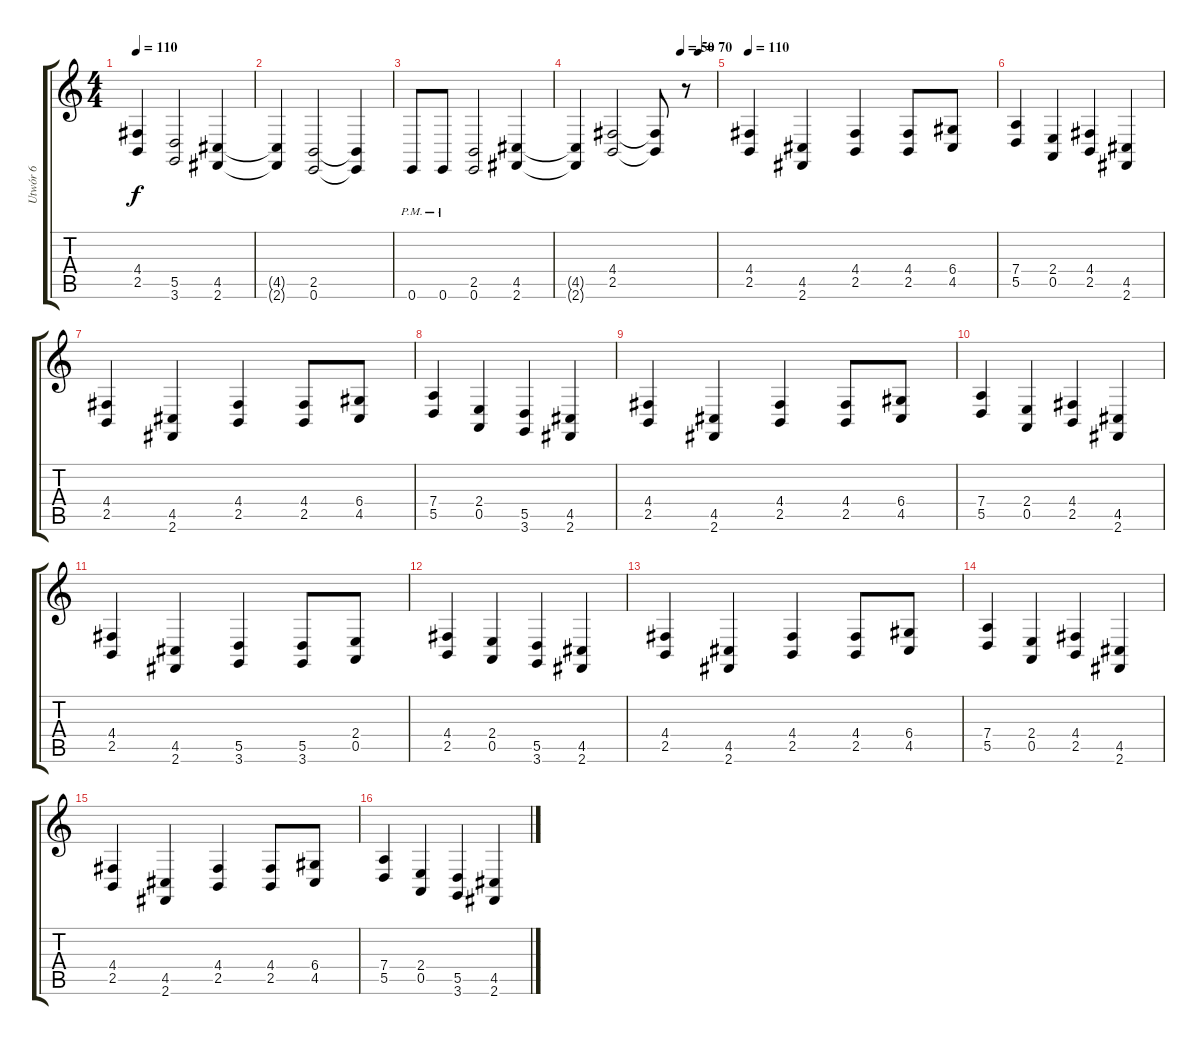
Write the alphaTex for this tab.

\track ("Utwór 6" "Utwór 6") {instrument pad2warm}
\staff {score tabs}
\tuning (E4 B3 G3 D3 A2 E2) {hide}
\ts (4 4)
\tempo 110
\clef g2
\ks c
(4.4{t} 2.5{t}).4{dy f} (5.5 3.6).2 (4.5 2.6).4 |
(4.5{t} 2.6{t}).4 (2.5 0.6).2 (2.5{t} 0.6{t}).4 |
0.6{pm}.8 0.6{pm}.8 (2.5 0.6).2 (4.5 2.6).4 |
\tempo (50 0.75)
\tempo (70 0.875)
(4.5{t} 2.6{t}).4 (4.4 2.5).2 (4.4{t} 2.5{t}).8 r.8 |
\tempo 110
(4.4 2.5).4 (4.5 2.6).4 (4.4 2.5).4 (4.4 2.5).8 (6.4 4.5).8 |
(7.4 5.5).4 (2.4 0.5).4 (4.4 2.5).4 (4.5 2.6).4 |
(4.4 2.5).4 (4.5 2.6).4 (4.4 2.5).4 (4.4 2.5).8 (6.4 4.5).8 |
(7.4 5.5).4 (2.4 0.5).4 (5.5 3.6).4 (4.5 2.6).4 |
(4.4 2.5).4 (4.5 2.6).4 (4.4 2.5).4 (4.4 2.5).8 (6.4 4.5).8 |
(7.4 5.5).4 (2.4 0.5).4 (4.4 2.5).4 (4.5 2.6).4 |
(4.4 2.5).4 (4.5 2.6).4 (5.5 3.6).4 (5.5 3.6).8 (2.4 0.5).8 |
(4.4 2.5).4 (2.4 0.5).4 (5.5 3.6).4 (4.5 2.6).4 |
(4.4 2.5).4 (4.5 2.6).4 (4.4 2.5).4 (4.4 2.5).8 (6.4 4.5).8 |
(7.4 5.5).4 (2.4 0.5).4 (4.4 2.5).4 (4.5 2.6).4 |
(4.4 2.5).4 (4.5 2.6).4 (4.4 2.5).4 (4.4 2.5).8 (6.4 4.5).8 |
(7.4 5.5).4 (2.4 0.5).4 (5.5 3.6).4 (4.5 2.6).4
